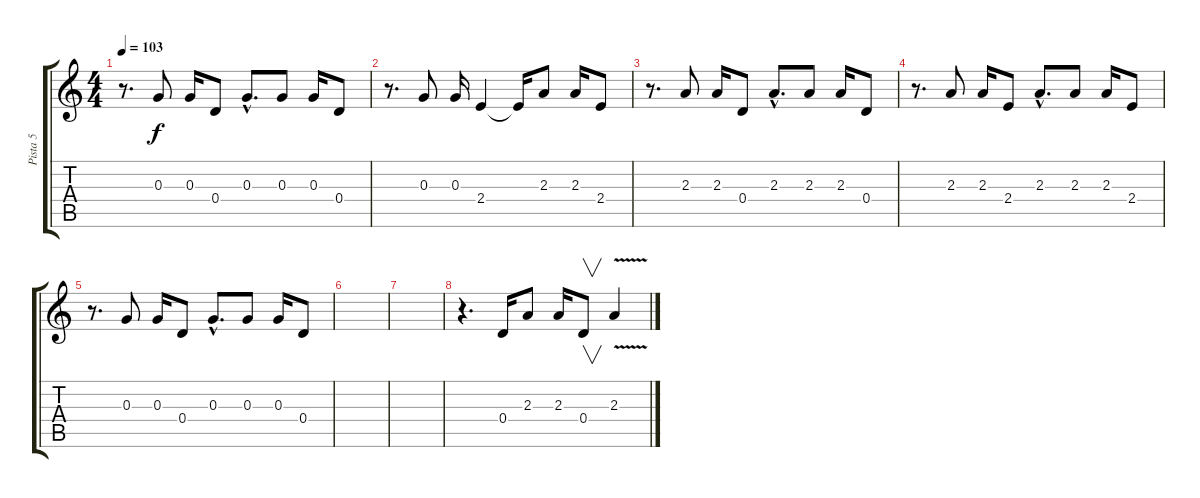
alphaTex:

\track ("Pista 5" "Pista 5") {instrument electricguitarclean}
\staff {score tabs}
\tuning (E4 B3 G3 D3 A2 E2) {hide}
\ts (4 4)
\tempo 103
\clef g2
\ks c
r.8{d dy f} 0.3.8 0.3.16 0.4.8 0.3{hac}.8{d} 0.3.8 0.3.16 0.4.8 |
r.8{d} 0.3.8 0.3.16 2.4.4 2.4{t}.16 2.3.8 2.3.16 2.4.8 |
r.8{d} 2.3.8 2.3.16 0.4.8 2.3{hac}.8{d} 2.3.8 2.3.16 0.4.8 |
r.8{d} 2.3.8 2.3.16 2.4.8 2.3{hac}.8{d} 2.3.8 2.3.16 2.4.8 |
r.8{d} 0.3.8 0.3.16 0.4.8 0.3{hac}.8{d} 0.3.8 0.3.16 0.4.8 |
|
|
r.4{d balance 12} 0.4.16 2.3.8 2.3.16 0.4.8{v} 2.3{v}.4
